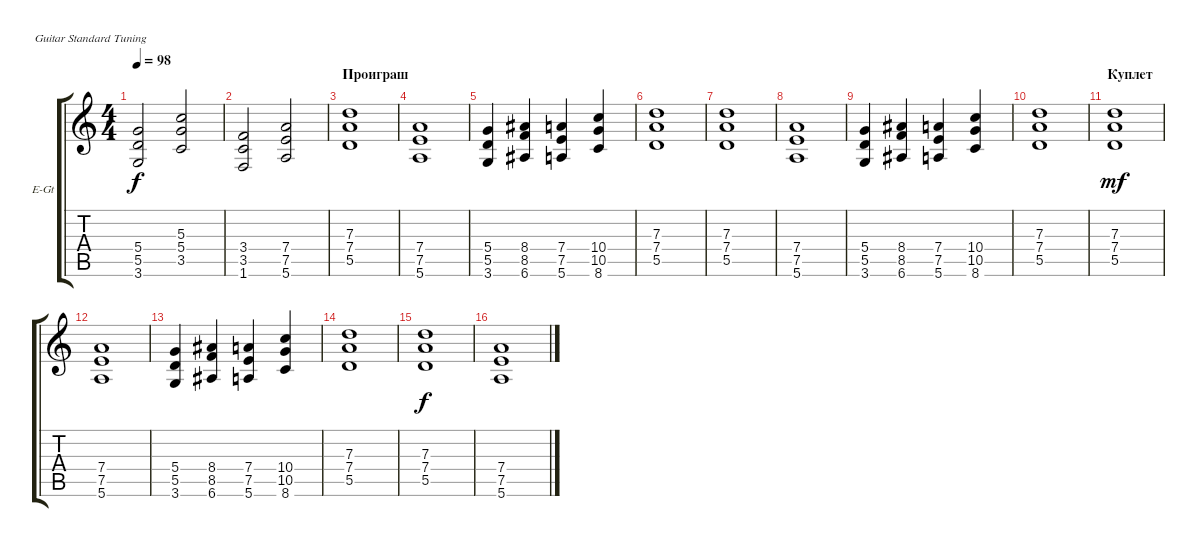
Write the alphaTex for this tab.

\defaultSystemsLayout 4
\bracketExtendMode groupsimilarinstruments
\firstSystemTrackNameOrientation horizontal
\otherSystemsTrackNameOrientation horizontal
\track ("А. Андреев" "E-Gt") {instrument electricguitarclean}
\staff {score tabs}
\tuning (E4 B3 G3 D3 A2 E2)
\ts (4 4)
\tempo 98
\clef g2
\ks c
(3.6 5.5 5.4).2{dy f} (3.5 5.4 5.3).2 |
(1.6 3.5 3.4).2 (5.6 7.5 7.4).2 |
\section ("" "Проиграш")
(5.5 7.4 7.3).1 |
(5.6 7.5 7.4).1 |
(3.6 5.5 5.4).4 (6.6 8.5 8.4).4 (5.6 7.5 7.4).4 (8.6 10.5 10.4).4 |
(5.5 7.4 7.3).1 |
(5.5 7.4 7.3).1 |
(5.6 7.5 7.4).1 |
(3.6 5.5 5.4).4 (6.6 8.5 8.4).4 (5.6 7.5 7.4).4 (8.6 10.5 10.4).4 |
(5.5 7.4 7.3).1 |
\section ("" "Куплет")
(5.5 7.4 7.3).1{dy mf} |
(5.6 7.5 7.4).1 |
(3.6 5.5 5.4).4 (6.6 8.5 8.4).4 (5.6 7.5 7.4).4 (8.6 10.5 10.4).4 |
(5.5 7.4 7.3).1 |
(5.5 7.4 7.3).1{dy f} |
(5.6 7.5 7.4).1
